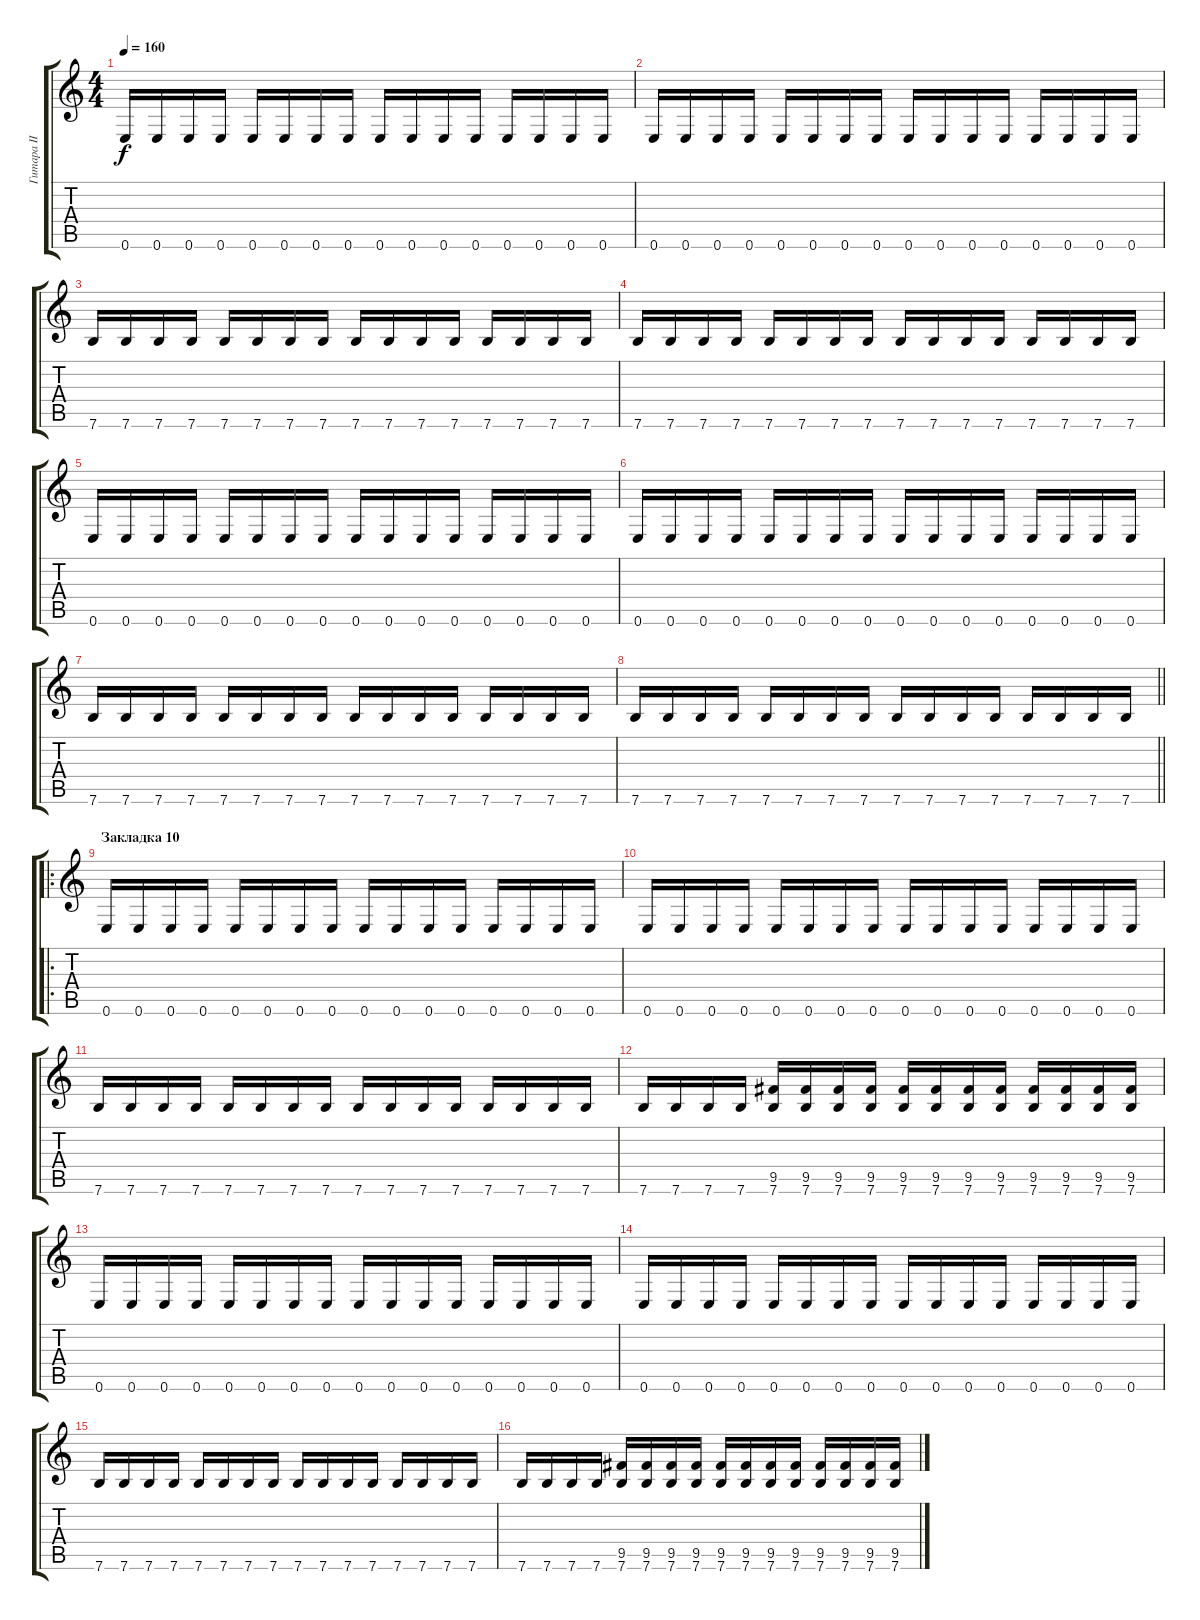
\track ("Гитара II" "Гитара II") {instrument distortionguitar}
\staff {score tabs}
\tuning (E4 B3 G3 D3 A2 E2) {hide}
\ts (4 4)
\tempo 160
\clef g2
\ks c
0.6.16{dy f} 0.6.16 0.6.16 0.6.16 0.6.16 0.6.16 0.6.16 0.6.16 0.6.16 0.6.16 0.6.16 0.6.16 0.6.16 0.6.16 0.6.16 0.6.16 |
0.6.16 0.6.16 0.6.16 0.6.16 0.6.16 0.6.16 0.6.16 0.6.16 0.6.16 0.6.16 0.6.16 0.6.16 0.6.16 0.6.16 0.6.16 0.6.16 |
7.6.16 7.6.16 7.6.16 7.6.16 7.6.16 7.6.16 7.6.16 7.6.16 7.6.16 7.6.16 7.6.16 7.6.16 7.6.16 7.6.16 7.6.16 7.6.16 |
7.6.16 7.6.16 7.6.16 7.6.16 7.6.16 7.6.16 7.6.16 7.6.16 7.6.16 7.6.16 7.6.16 7.6.16 7.6.16 7.6.16 7.6.16 7.6.16 |
0.6.16 0.6.16 0.6.16 0.6.16 0.6.16 0.6.16 0.6.16 0.6.16 0.6.16 0.6.16 0.6.16 0.6.16 0.6.16 0.6.16 0.6.16 0.6.16 |
0.6.16 0.6.16 0.6.16 0.6.16 0.6.16 0.6.16 0.6.16 0.6.16 0.6.16 0.6.16 0.6.16 0.6.16 0.6.16 0.6.16 0.6.16 0.6.16 |
7.6.16 7.6.16 7.6.16 7.6.16 7.6.16 7.6.16 7.6.16 7.6.16 7.6.16 7.6.16 7.6.16 7.6.16 7.6.16 7.6.16 7.6.16 7.6.16 |
\barLineRight lightlight
7.6.16 7.6.16 7.6.16 7.6.16 7.6.16 7.6.16 7.6.16 7.6.16 7.6.16 7.6.16 7.6.16 7.6.16 7.6.16 7.6.16 7.6.16 7.6.16 |
\ro
\section ("" "Закладка 10")
0.6.16{volume 9} 0.6.16 0.6.16 0.6.16 0.6.16 0.6.16 0.6.16 0.6.16 0.6.16 0.6.16 0.6.16 0.6.16 0.6.16 0.6.16 0.6.16 0.6.16 |
0.6.16 0.6.16 0.6.16 0.6.16 0.6.16 0.6.16 0.6.16 0.6.16 0.6.16 0.6.16 0.6.16 0.6.16 0.6.16 0.6.16 0.6.16 0.6.16 |
7.6.16 7.6.16 7.6.16 7.6.16 7.6.16 7.6.16 7.6.16 7.6.16 7.6.16 7.6.16 7.6.16 7.6.16 7.6.16 7.6.16 7.6.16 7.6.16 |
7.6.16 7.6.16 7.6.16 7.6.16 (9.5 7.6).16 (9.5 7.6).16 (9.5 7.6).16 (9.5 7.6).16 (9.5 7.6).16 (9.5 7.6).16 (9.5 7.6).16 (9.5 7.6).16 (9.5 7.6).16 (9.5 7.6).16 (9.5 7.6).16 (9.5 7.6).16 |
0.6.16 0.6.16 0.6.16 0.6.16 0.6.16 0.6.16 0.6.16 0.6.16 0.6.16 0.6.16 0.6.16 0.6.16 0.6.16 0.6.16 0.6.16 0.6.16 |
0.6.16 0.6.16 0.6.16 0.6.16 0.6.16 0.6.16 0.6.16 0.6.16 0.6.16 0.6.16 0.6.16 0.6.16 0.6.16 0.6.16 0.6.16 0.6.16 |
7.6.16 7.6.16 7.6.16 7.6.16 7.6.16 7.6.16 7.6.16 7.6.16 7.6.16 7.6.16 7.6.16 7.6.16 7.6.16 7.6.16 7.6.16 7.6.16 |
7.6.16 7.6.16 7.6.16 7.6.16 (9.5 7.6).16 (9.5 7.6).16 (9.5 7.6).16 (9.5 7.6).16 (9.5 7.6).16 (9.5 7.6).16 (9.5 7.6).16 (9.5 7.6).16 (9.5 7.6).16 (9.5 7.6).16 (9.5 7.6).16 (9.5 7.6).16
